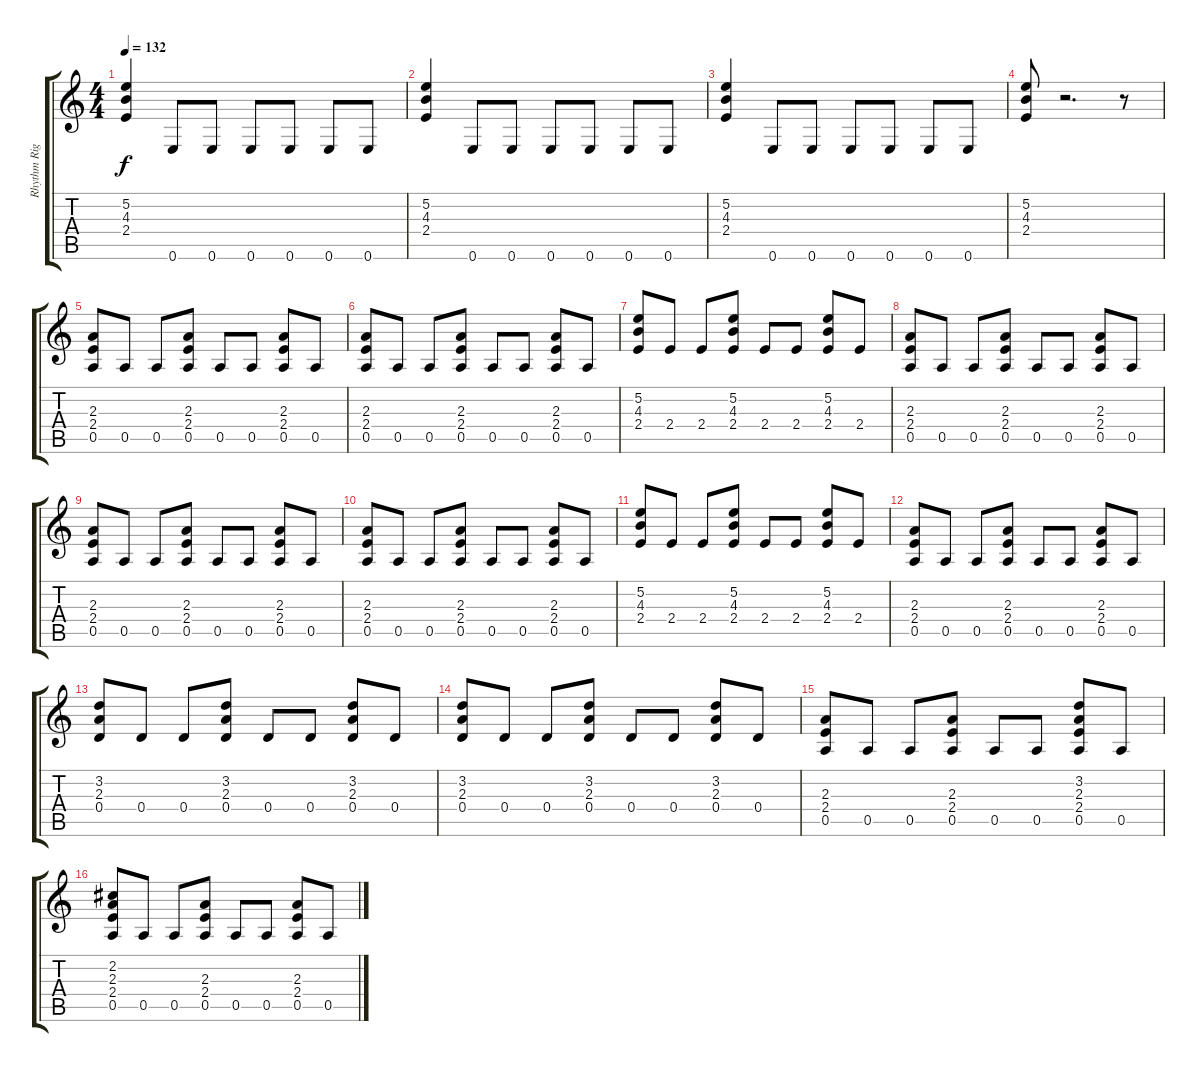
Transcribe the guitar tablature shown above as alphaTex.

\track ("Rhythm Right pan" "Rhythm Rig") {instrument distortionguitar}
\staff {score tabs}
\tuning (E4 B3 G3 D3 A2 E2) {hide}
\ts (4 4)
\tempo 132
\clef g2
\ks c
(5.2 4.3 2.4).4{dy f} 0.6.8 0.6.8 0.6.8 0.6.8 0.6.8 0.6.8 |
(5.2 4.3 2.4).4 0.6.8 0.6.8 0.6.8 0.6.8 0.6.8 0.6.8 |
(5.2 4.3 2.4).4 0.6.8 0.6.8 0.6.8 0.6.8 0.6.8 0.6.8 |
(5.2 4.3 2.4).8 r.2{d} r.8 |
(2.3 2.4 0.5).8 0.5.8 0.5.8 (2.3 2.4 0.5).8 0.5.8 0.5.8 (2.3 2.4 0.5).8 0.5.8 |
(2.3 2.4 0.5).8 0.5.8 0.5.8 (2.3 2.4 0.5).8 0.5.8 0.5.8 (2.3 2.4 0.5).8 0.5.8 |
(5.2 4.3 2.4).8 2.4.8 2.4.8 (5.2 4.3 2.4).8 2.4.8 2.4.8 (5.2 4.3 2.4).8 2.4.8 |
(2.3 2.4 0.5).8 0.5.8 0.5.8 (2.3 2.4 0.5).8 0.5.8 0.5.8 (2.3 2.4 0.5).8 0.5.8 |
(2.3 2.4 0.5).8 0.5.8 0.5.8 (2.3 2.4 0.5).8 0.5.8 0.5.8 (2.3 2.4 0.5).8 0.5.8 |
(2.3 2.4 0.5).8 0.5.8 0.5.8 (2.3 2.4 0.5).8 0.5.8 0.5.8 (2.3 2.4 0.5).8 0.5.8 |
(5.2 4.3 2.4).8 2.4.8 2.4.8 (5.2 4.3 2.4).8 2.4.8 2.4.8 (5.2 4.3 2.4).8 2.4.8 |
(2.3 2.4 0.5).8 0.5.8 0.5.8 (2.3 2.4 0.5).8 0.5.8 0.5.8 (2.3 2.4 0.5).8 0.5.8 |
(3.2 2.3 0.4).8 0.4.8 0.4.8 (3.2 2.3 0.4).8 0.4.8 0.4.8 (3.2 2.3 0.4).8 0.4.8 |
(3.2 2.3 0.4).8 0.4.8 0.4.8 (3.2 2.3 0.4).8 0.4.8 0.4.8 (3.2 2.3 0.4).8 0.4.8 |
(2.3 2.4 0.5).8 0.5.8 0.5.8 (2.3 2.4 0.5).8 0.5.8 0.5.8 (3.2 2.3 2.4 0.5).8 0.5.8 |
(2.2 2.3 2.4 0.5).8 0.5.8 0.5.8 (2.3 2.4 0.5).8 0.5.8 0.5.8 (2.3 2.4 0.5).8 0.5.8
